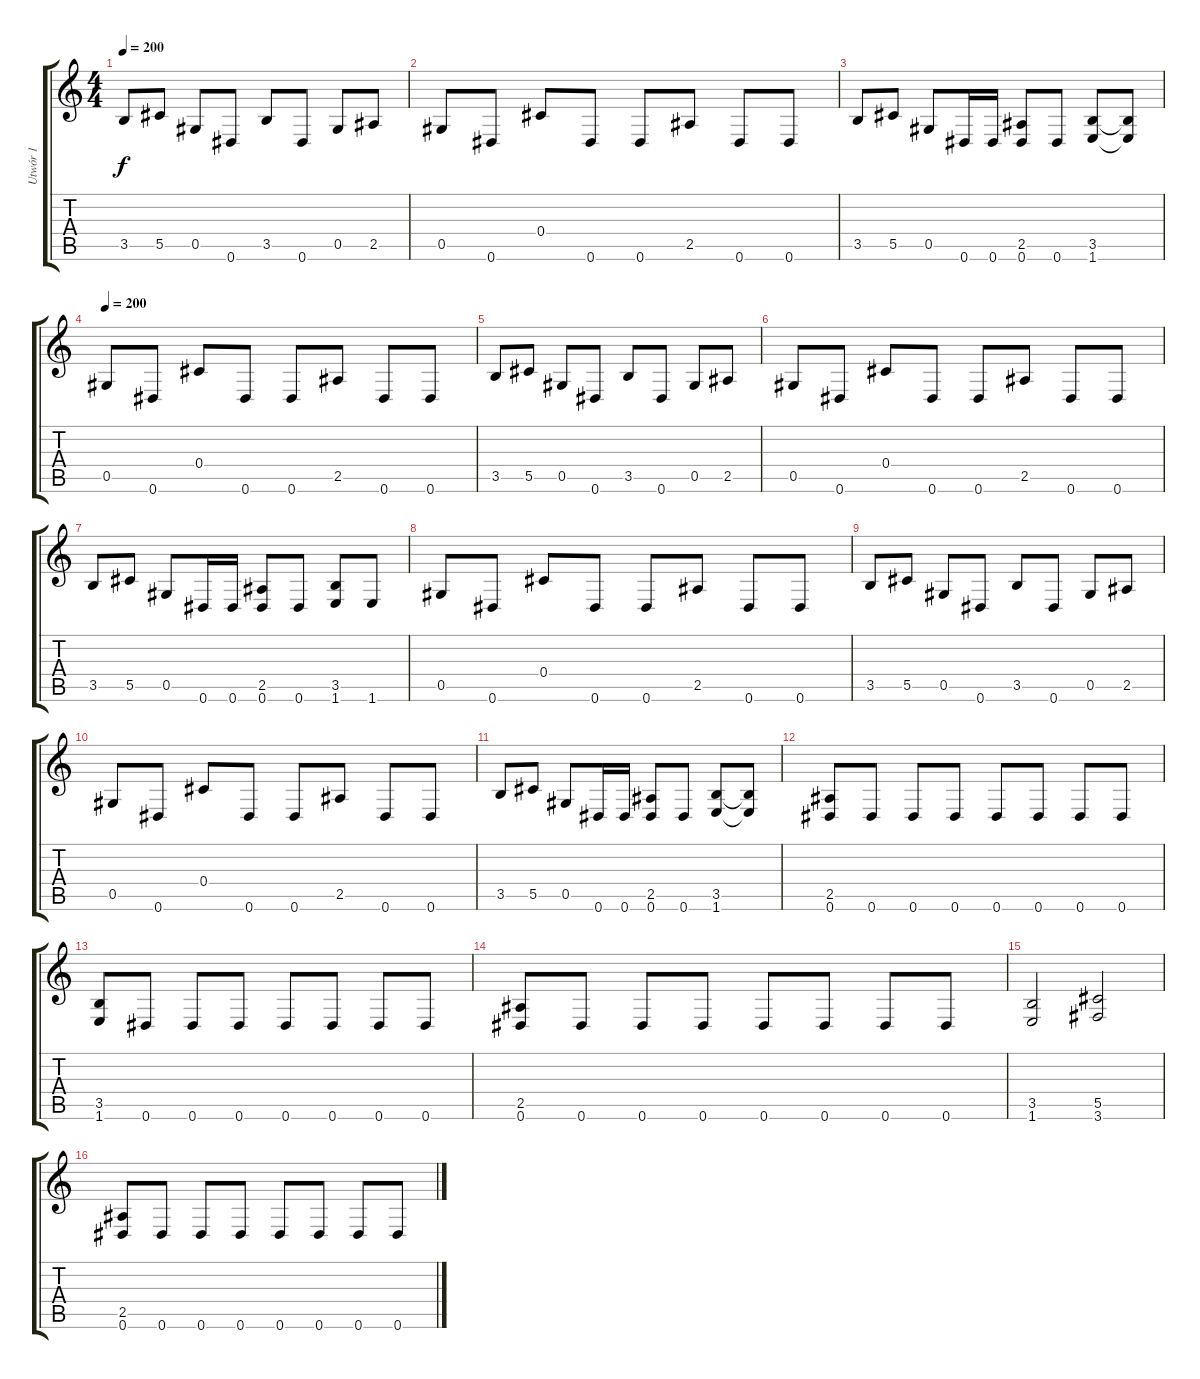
\track ("Utwór 1" "Utwór 1") {instrument distortionguitar}
\staff {score tabs}
\tuning (Eb4 Bb3 Gb3 Db3 Ab2 Eb2) {hide}
\ts (4 4)
\tempo 200
\clef g2
\ks c
3.5.8{dy f} 5.5.8 0.5.8 0.6.8 3.5.8 0.6.8 0.5.8 2.5.8 |
0.5.8 0.6.8 0.4.8 0.6.8 0.6.8 2.5.8 0.6.8 0.6.8 |
3.5.8 5.5.8 0.5.8 0.6.16 0.6.16 (2.5 0.6).8 0.6.8 (3.5 1.6).8 (3.5{t} 1.6{t}).8 |
\tempo 200
0.5.8 0.6.8 0.4.8 0.6.8 0.6.8 2.5.8 0.6.8 0.6.8 |
3.5.8 5.5.8 0.5.8 0.6.8 3.5.8 0.6.8 0.5.8 2.5.8 |
0.5.8 0.6.8 0.4.8 0.6.8 0.6.8 2.5.8 0.6.8 0.6.8 |
3.5.8 5.5.8 0.5.8 0.6.16 0.6.16 (2.5 0.6).8 0.6.8 (3.5 1.6).8 1.6.8 |
0.5.8 0.6.8 0.4.8 0.6.8 0.6.8 2.5.8 0.6.8 0.6.8 |
3.5.8 5.5.8 0.5.8 0.6.8 3.5.8 0.6.8 0.5.8 2.5.8 |
0.5.8 0.6.8 0.4.8 0.6.8 0.6.8 2.5.8 0.6.8 0.6.8 |
3.5.8 5.5.8 0.5.8 0.6.16 0.6.16 (2.5 0.6).8 0.6.8 (3.5 1.6).8 (3.5{t} 1.6{t}).8 |
(2.5 0.6).8 0.6.8 0.6.8 0.6.8 0.6.8 0.6.8 0.6.8 0.6.8 |
(3.5 1.6).8 0.6.8 0.6.8 0.6.8 0.6.8 0.6.8 0.6.8 0.6.8 |
(2.5 0.6).8 0.6.8 0.6.8 0.6.8 0.6.8 0.6.8 0.6.8 0.6.8 |
(3.5 1.6).2 (5.5 3.6).2 |
(2.5 0.6).8 0.6.8 0.6.8 0.6.8 0.6.8 0.6.8 0.6.8 0.6.8
